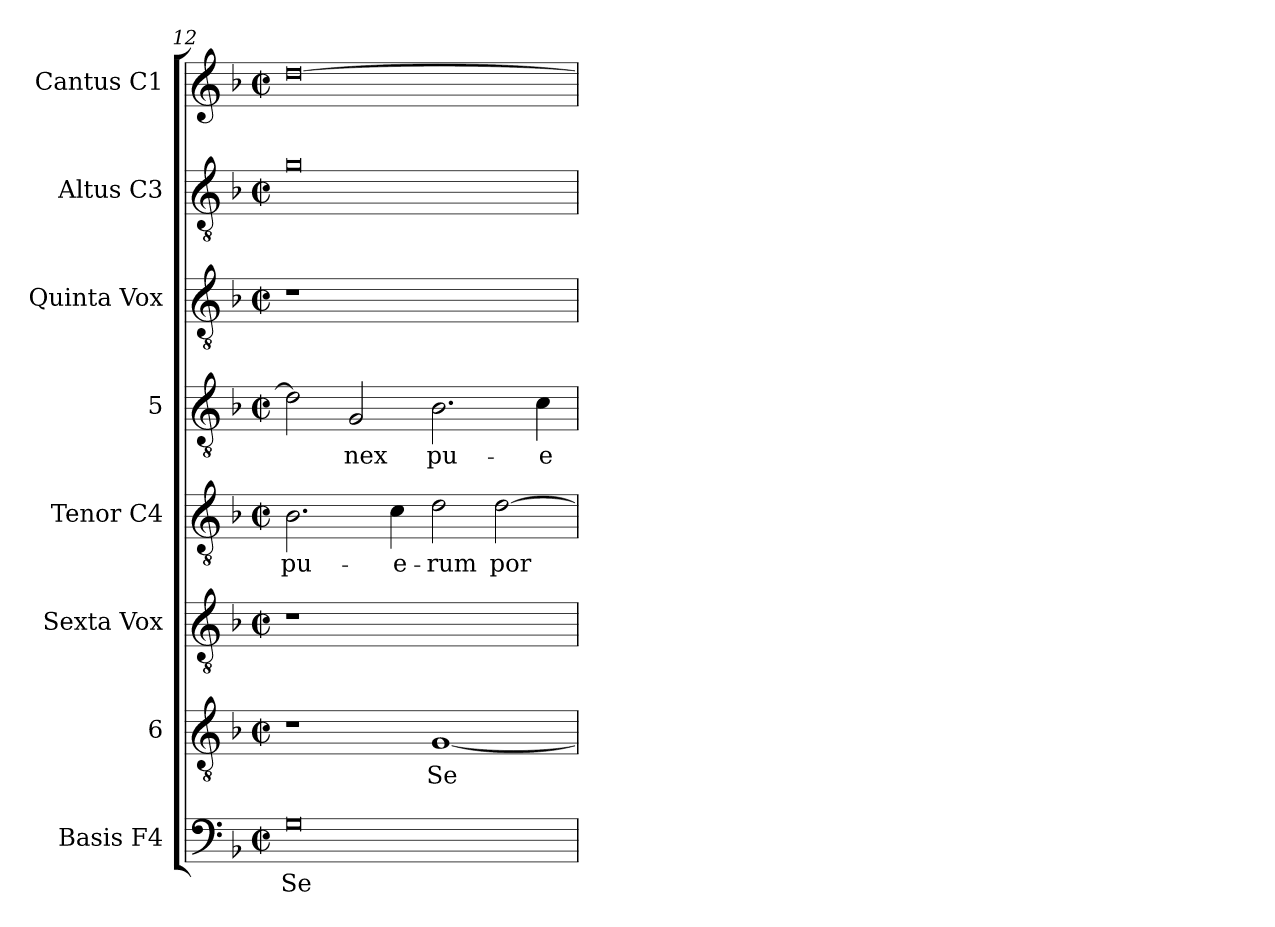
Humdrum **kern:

**kern	**text	**kern	**text	**kern	**kern	**text	**kern	**text	**kern	**kern	**text	**kern	**text
*part8	*part8	*part7	*part7	*part6	*part5	*part5	*part4	*part4	*part3	*part2	*part2	*part1	*part1
*staff8	*staff8	*staff7	*staff7	*staff6	*staff5	*staff5	*staff4	*staff4	*staff3	*staff2	*staff2	*staff1	*staff1
*I"Basis  F4	*	*I"6	*	*I"Sexta  Vox	*I"Tenor  C4	*	*I"5	*	*I"Quinta  Vox	*I"Altus  C3	*	*I"Cantus  C1	*
*I'B	*	*	*	*	*I'T	*	*	*	*	*I'A	*	*I'C	*
*clefF4	*	*clefGv2	*	*clefGv2	*clefGv2	*	*clefGv2	*	*clefGv2	*clefGv2	*	*clefG2	*
*k[b-]	*	*k[b-]	*	*k[b-]	*k[b-]	*	*k[b-]	*	*k[b-]	*k[b-]	*	*k[b-]	*
*F:	*	*F:	*	*F:	*F:	*	*F:	*	*F:	*F:	*	*F:	*
*M2/2	*	*M2/2	*	*M2/2	*M2/2	*	*M2/2	*	*M2/2	*M2/2	*	*M2/2	*
*met(c|)	*	*met(c|)	*	*met(c|)	*met(c|)	*	*met(c|)	*	*met(c|)	*met(c|)	*	*met(c|)	*
=12	=12	=12	=12	=12	=12	=12	=12	=12	=12	=12	=12	=12	=12
!	!LO:LY:b:cj	!	!	!	!	!LO:LY:b:cj	!	!LO:LY:b:cj	!	!	!LO:LY:b:cj	!	!LO:LY:b:cj
0G	Se-	1r	.	1r	2.B-\	pu-	2d\]	--	1r	0g	--	[>0dd	.
!	!	!	!	!	!	!	!	!LO:LY:b:cj	!	!	!	!	!
.	.	.	.	.	.	.	2G/	-nex	.	.	.	.	.
!	!	!	!	!	!	!LO:LY:b:cj	!	!	!	!	!	!	!
.	.	.	.	.	4c\	-e-	.	.	.	.	.	.	.
!	!	!	!LO:LY:b:cj	!	!	!LO:LY:b:cj	!	!LO:LY:b:cj	!	!	!	!	!
.	.	[<1G	Se-	1ryy	2d\	-rum	2.B-\	pu-	1ryy	.	.	.	.
!	!	!	!	!	!	!LO:LY:b:cj	!	!	!	!	!	!	!
.	.	.	.	.	[>2d\	por-	.	.	.	.	.	.	.
!	!	!	!	!	!	!	!	!LO:LY:b:cj	!	!	!	!	!
.	.	.	.	.	.	.	4c\	-e-	.	.	.	.	.
=	=	=	=	=	=	=	=	=	=	=	=	=	=
*-	*-	*-	*-	*-	*-	*-	*-	*-	*-	*-	*-	*-	*-
